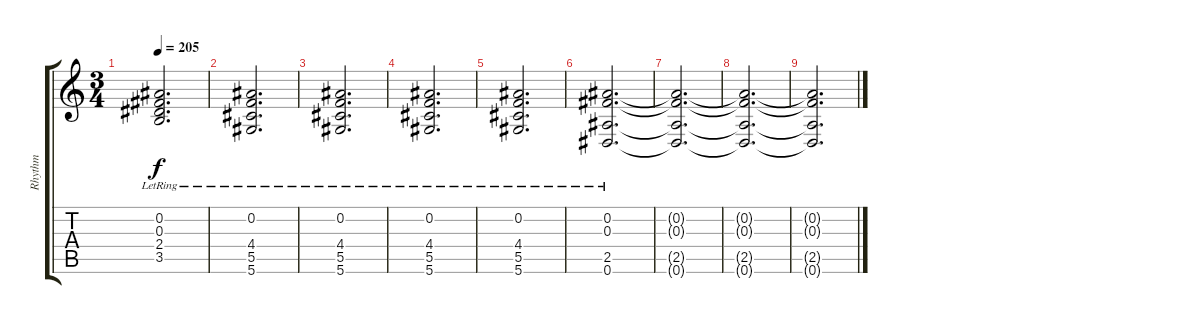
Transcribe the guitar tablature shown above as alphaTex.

\track ("Rhythm" "Rhythm") {instrument electricguitarjazz}
\staff {score tabs}
\tuning (Eb4 Bb3 Gb3 Db3 Ab2 Eb2) {hide}
\ts (3 4)
\tempo 205
\clef g2
\ks c
(0.2{lr} 0.3{lr} 2.4{lr} 3.5{lr}).2{d dy f} |
(0.2 4.4{lr} 5.5{lr} 5.6{lr}).2{d} |
(0.2 4.4{lr} 5.5{lr} 5.6{lr}).2{d} |
(0.2 4.4{lr} 5.5{lr} 5.6{lr}).2{d} |
(0.2 4.4{lr} 5.5{lr} 5.6{lr}).2{d} |
(0.2{lr} 0.3{lr} 2.5{lr} 0.6{lr}).2{d volume 0} |
(0.2{t} 0.3{t} 2.5{t} 0.6{t}).2{d} |
(0.2{t} 0.3{t} 2.5{t} 0.6{t}).2{d} |
(0.2{t} 0.3{t} 2.5{t} 0.6{t}).2{d}
